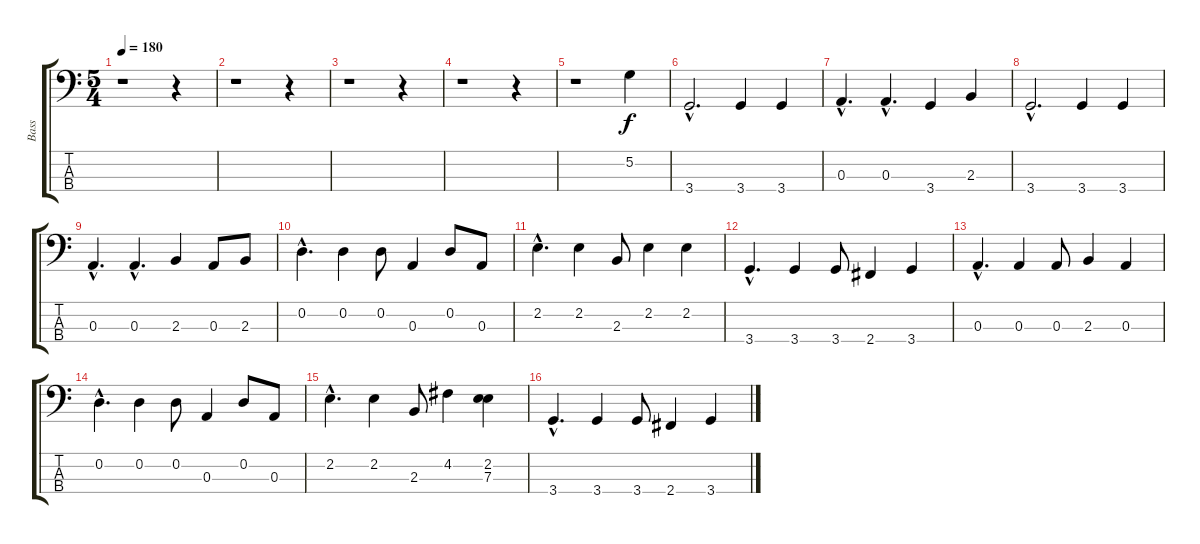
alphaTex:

\track ("Bass" "Bass") {instrument electricbasspick}
\staff {score tabs}
\tuning (G2 D2 A1 E1) {hide}
\ts (5 4)
\tempo 180
\clef f4
\ks c
r.1{dy f instrument electricbasspick} r.4 |
r.1 r.4 |
r.1 r.4 |
r.1 r.4 |
r.1 5.2.4 |
3.4{hac}.2{d} 3.4.4 3.4.4 |
0.3{hac}.4{d} 0.3{hac}.4{d} 3.4.4 2.3.4 |
3.4{hac}.2{d} 3.4.4 3.4.4 |
0.3{hac}.4{d} 0.3{hac}.4{d} 2.3.4 0.3.8 2.3.8 |
0.2{hac}.4{d} 0.2.4 0.2.8 0.3.4 0.2.8 0.3.8 |
2.2{hac}.4{d} 2.2.4 2.3.8 2.2.4 2.2.4 |
3.4{hac}.4{d} 3.4.4 3.4.8 2.4.4 3.4.4 |
0.3{hac}.4{d} 0.3.4 0.3.8 2.3.4 0.3.4 |
0.2{hac}.4{d} 0.2.4 0.2.8 0.3.4 0.2.8 0.3.8 |
2.2{hac}.4{d} 2.2.4 2.3.8 4.2.4 (2.2 7.3).4 |
3.4{hac}.4{d} 3.4.4 3.4.8 2.4.4 3.4.4
